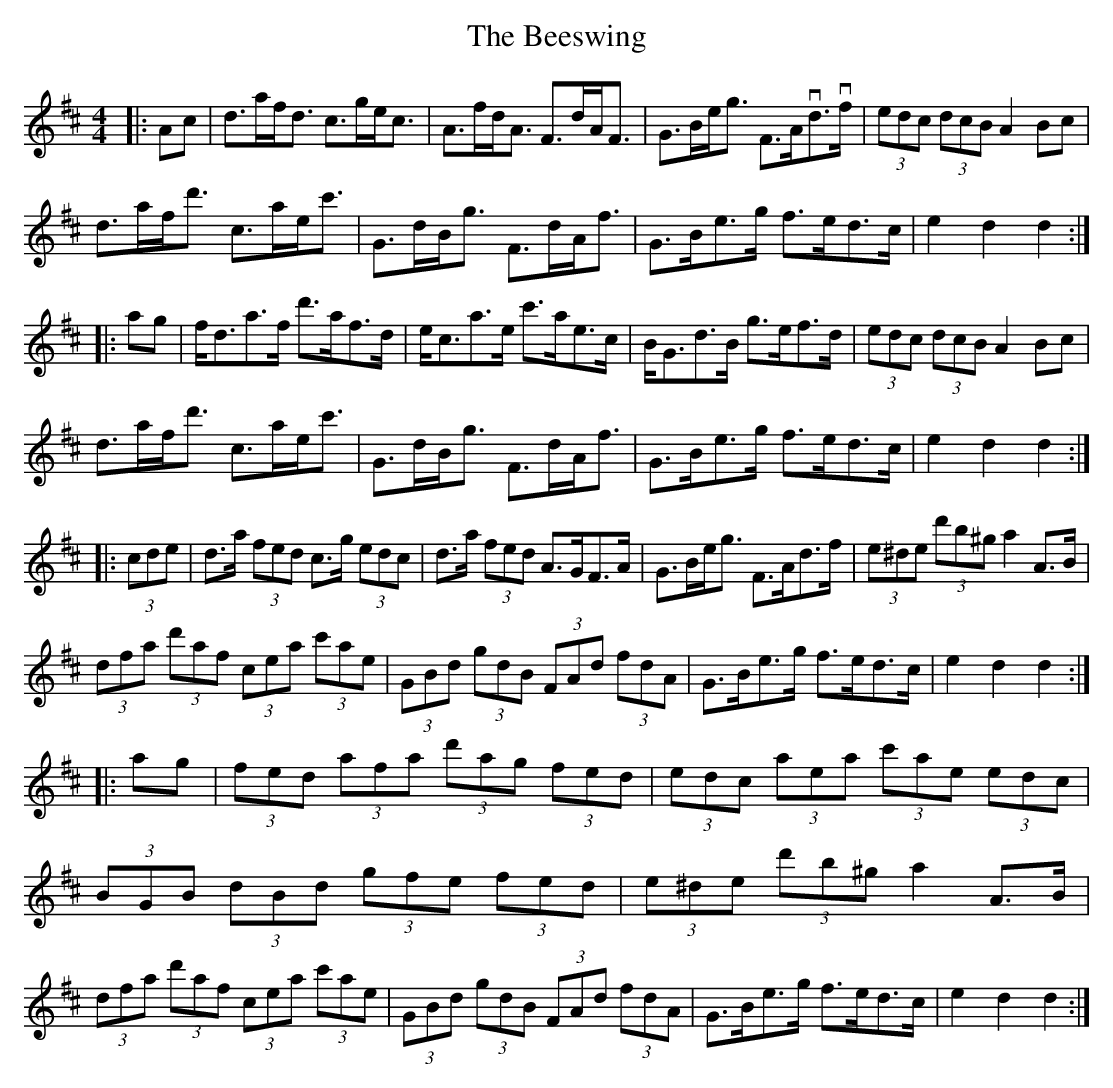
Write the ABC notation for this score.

X:1
T: The Beeswing
M: 4/4
L: 1/8
K: Dmaj
|:Ac|d>af<d c>ge<c|A>fd<A F>dA<F|G>Be<g F>Avd>vf|(3edc (3dcB A2Bc|
d>af<d' c>ae<c'|G>dB<g F>dA<f|G>Be>g f>ed>c|e2d2 d2:|
|:ag|f<da>f d'>af>d|e<ca>e c'>ae>c|B<Gd>B g>ef>d|(3edc (3dcB A2Bc|
d>af<d' c>ae<c'|G>dB<g F>dA<f|G>Be>g f>ed>c|e2d2 d2:|
|:(3cde|d>a (3fed c>g (3edc|d>a (3fed A>GF>A|G>Be<g F>Ad>f|(3e^de (3d'b^g a2A>B|
(3dfa (3d'af (3cea (3c'ae|(3GBd (3gdB (3FAd (3fdA|G>Be>g f>ed>c|e2d2 d2:|
|:ag|(3fed (3afa (3d'ag (3fed|(3edc (3aea (3c'ae (3edc|
(3BGB (3dBd (3gfe (3fed|(3e^de (3d'b^g a2A>B|
(3dfa (3d'af (3cea (3c'ae|(3GBd (3gdB (3FAd (3fdA|G>Be>g f>ed>c|e2d2 d2:|
